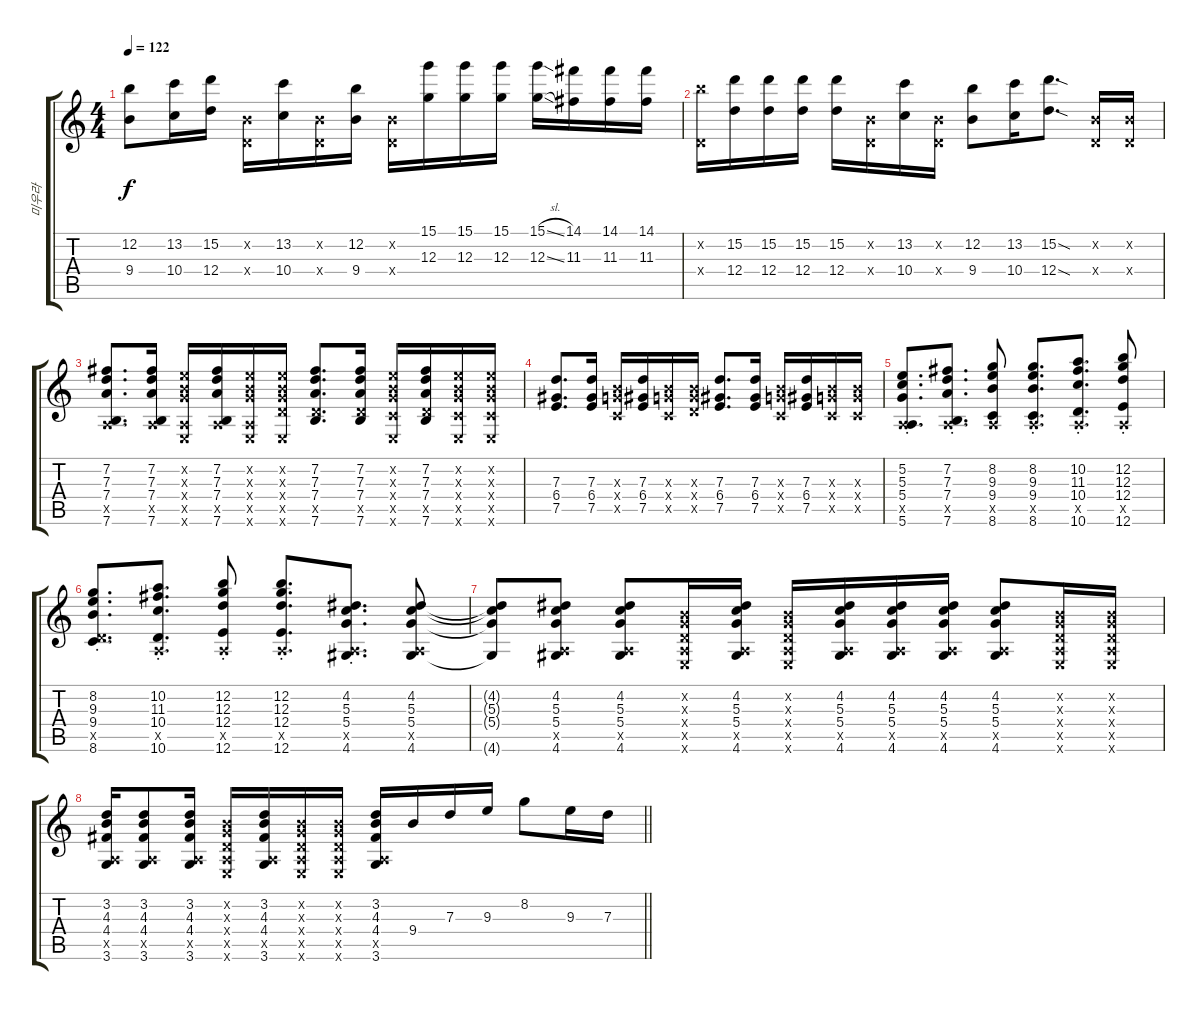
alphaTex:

\track ("미우라" "미우라") {instrument acousticguitarsteel}
\staff {score tabs}
\tuning (E4 B3 G3 D3 A2 E2) {hide}
\ts (4 4)
\tempo 122
\clef g2
\ks c
(12.2 9.4).8{dy f} (13.2 10.4).16 (15.2 12.4).16 (0.2{x} 0.4{x}).16 (13.2 10.4).16 (0.2{x} 0.4{x}).16 (12.2 9.4).16 (0.2{x} 0.4{x}).16 (15.1 12.3).16 (15.1 12.3).16 (15.1 12.3).16 (15.1{sl} 12.3{sl}).16 (14.1 11.3).16 (14.1 11.3).16 (14.1 11.3).16 |
(12.2{x} 0.4{x}).16 (15.2 12.4).16 (15.2 12.4).16 (15.2 12.4).16 (15.2 12.4).16 (0.2{x} 0.4{x}).16 (13.2 10.4).16 (0.2{x} 0.4{x}).16 (12.2 9.4).8 (13.2 10.4).16 (15.2{sod} 12.4{sod}).8{d} (0.2{x} 0.4{x}).16 (0.2{x} 0.4{x}).16 |
(7.2 7.3 7.4 0.5{x} 7.6).8{d volume 10} (7.2 7.3 7.4 0.5{x} 7.6).16 (5.2{x} 4.3{x} 5.4{x} 0.5{x} 0.6{x}).16 (7.2 7.3 7.4 0.5{x} 7.6).16 (5.2{x} 4.3{x} 5.4{x} 0.5{x} 0.6{x}).16 (5.2{x} 4.3{x} 5.4{x} 5.5{x} 0.6{x}).16 (7.2 7.3 7.4 5.5{x} 7.6).8{d} (7.2 7.3 7.4 5.5{x} 7.6).16 (5.2{x} 4.3{x} 5.4{x} 3.5{x} 0.6{x}).16 (7.2 7.3 7.4 5.5{x} 7.6).16 (5.2{x} 4.3{x} 5.4{x} 3.5{x} 0.6{x}).16 (5.2{x} 4.3{x} 5.4{x} 3.5{x} 0.6{x}).16 |
(7.3 6.4 7.5).8{d} (7.3 6.4 7.5).16 (4.3{x} 5.4{x} 3.5{x}).16 (7.3 6.4 7.5).16 (4.3{x} 5.4{x} 3.5{x}).16 (4.3{x} 5.4{x} 5.5{x}).16 (7.3 6.4 7.5).8{d} (7.3 6.4 7.5).16 (4.3{x} 5.4{x} 3.5{x}).16 (7.3 6.4 7.5).16 (4.3{x} 5.4{x} 3.5{x}).16 (4.3{x} 5.4{x} 3.5{x}).16 |
(5.2{st} 5.3{st} 5.4 0.5{x} 5.6{st}).8{d} (7.2{st} 7.3{st} 7.4 0.5{x} 7.6{st}).8{d} (8.2 9.3 9.4 0.5{x} 8.6).8 (8.2{st} 9.3{st} 9.4{st} 0.5{x} 8.6{st}).8{d} (10.2{st} 11.3{st} 10.4{st} 0.5{x} 10.6{st}).8{d} (12.2 12.3 12.4{st} 0.5{x} 12.6).8 |
(8.2{st} 9.3{st} 9.4 5.5{x} 8.6{st}).8{d} (10.2{st} 11.3{st} 10.4 0.5{x} 10.6{st}).8{d} (12.2 12.3 12.4{st} 0.5{x} 12.6).8 (12.2{st} 12.3{st} 12.4 0.5{x} 12.6{st}).8{d} (4.2{st} 5.3{st} 5.4{st} 0.5{x} 4.6{st}).8{d} (4.2 5.3 5.4 0.5{x} 4.6).8 |
(4.2{t} 5.3{t} 5.4{t} 4.6{t}).8 (4.2 5.3 5.4 0.5{x} 4.6).8 (4.2 5.3 5.4 0.5{x} 4.6).8 (0.2{x} 0.3{x} 0.4{x} 0.5{x} 0.6{x}).16 (4.2 5.3 5.4 0.5{x} 4.6).16 (0.2{x} 0.3{x} 0.4{x} 0.5{x} 0.6{x}).16 (4.2 5.3 5.4 0.5{x} 4.6).16 (4.2 5.3 5.4 0.5{x} 4.6).16 (4.2 5.3 5.4 0.5{x} 4.6).16 (4.2 5.3 5.4 0.5{x} 4.6).8 (0.2{x} 0.3{x} 0.4{x} 0.5{x} 0.6{x}).16 (0.2{x} 0.3{x} 0.4{x} 0.5{x} 0.6{x}).16 |
\barLineRight lightlight
(3.2 4.3 4.4 0.5{x} 3.6).16 (3.2 4.3 4.4 0.5{x} 3.6).8 (3.2 4.3 4.4 0.5{x} 3.6).16 (0.2{x} 0.3{x} 0.4{x} 0.5{x} 0.6{x}).16 (3.2 4.3 4.4 0.5{x} 3.6).16 (0.2{x} 0.3{x} 0.4{x} 0.5{x} 0.6{x}).16 (0.2{x} 0.3{x} 0.4{x} 0.5{x} 0.6{x}).16 (3.2 4.3 4.4 0.5{x} 3.6).16 9.4.16{volume 12} 7.3.16 9.3.16 8.2.8 9.3.16 7.3.16
